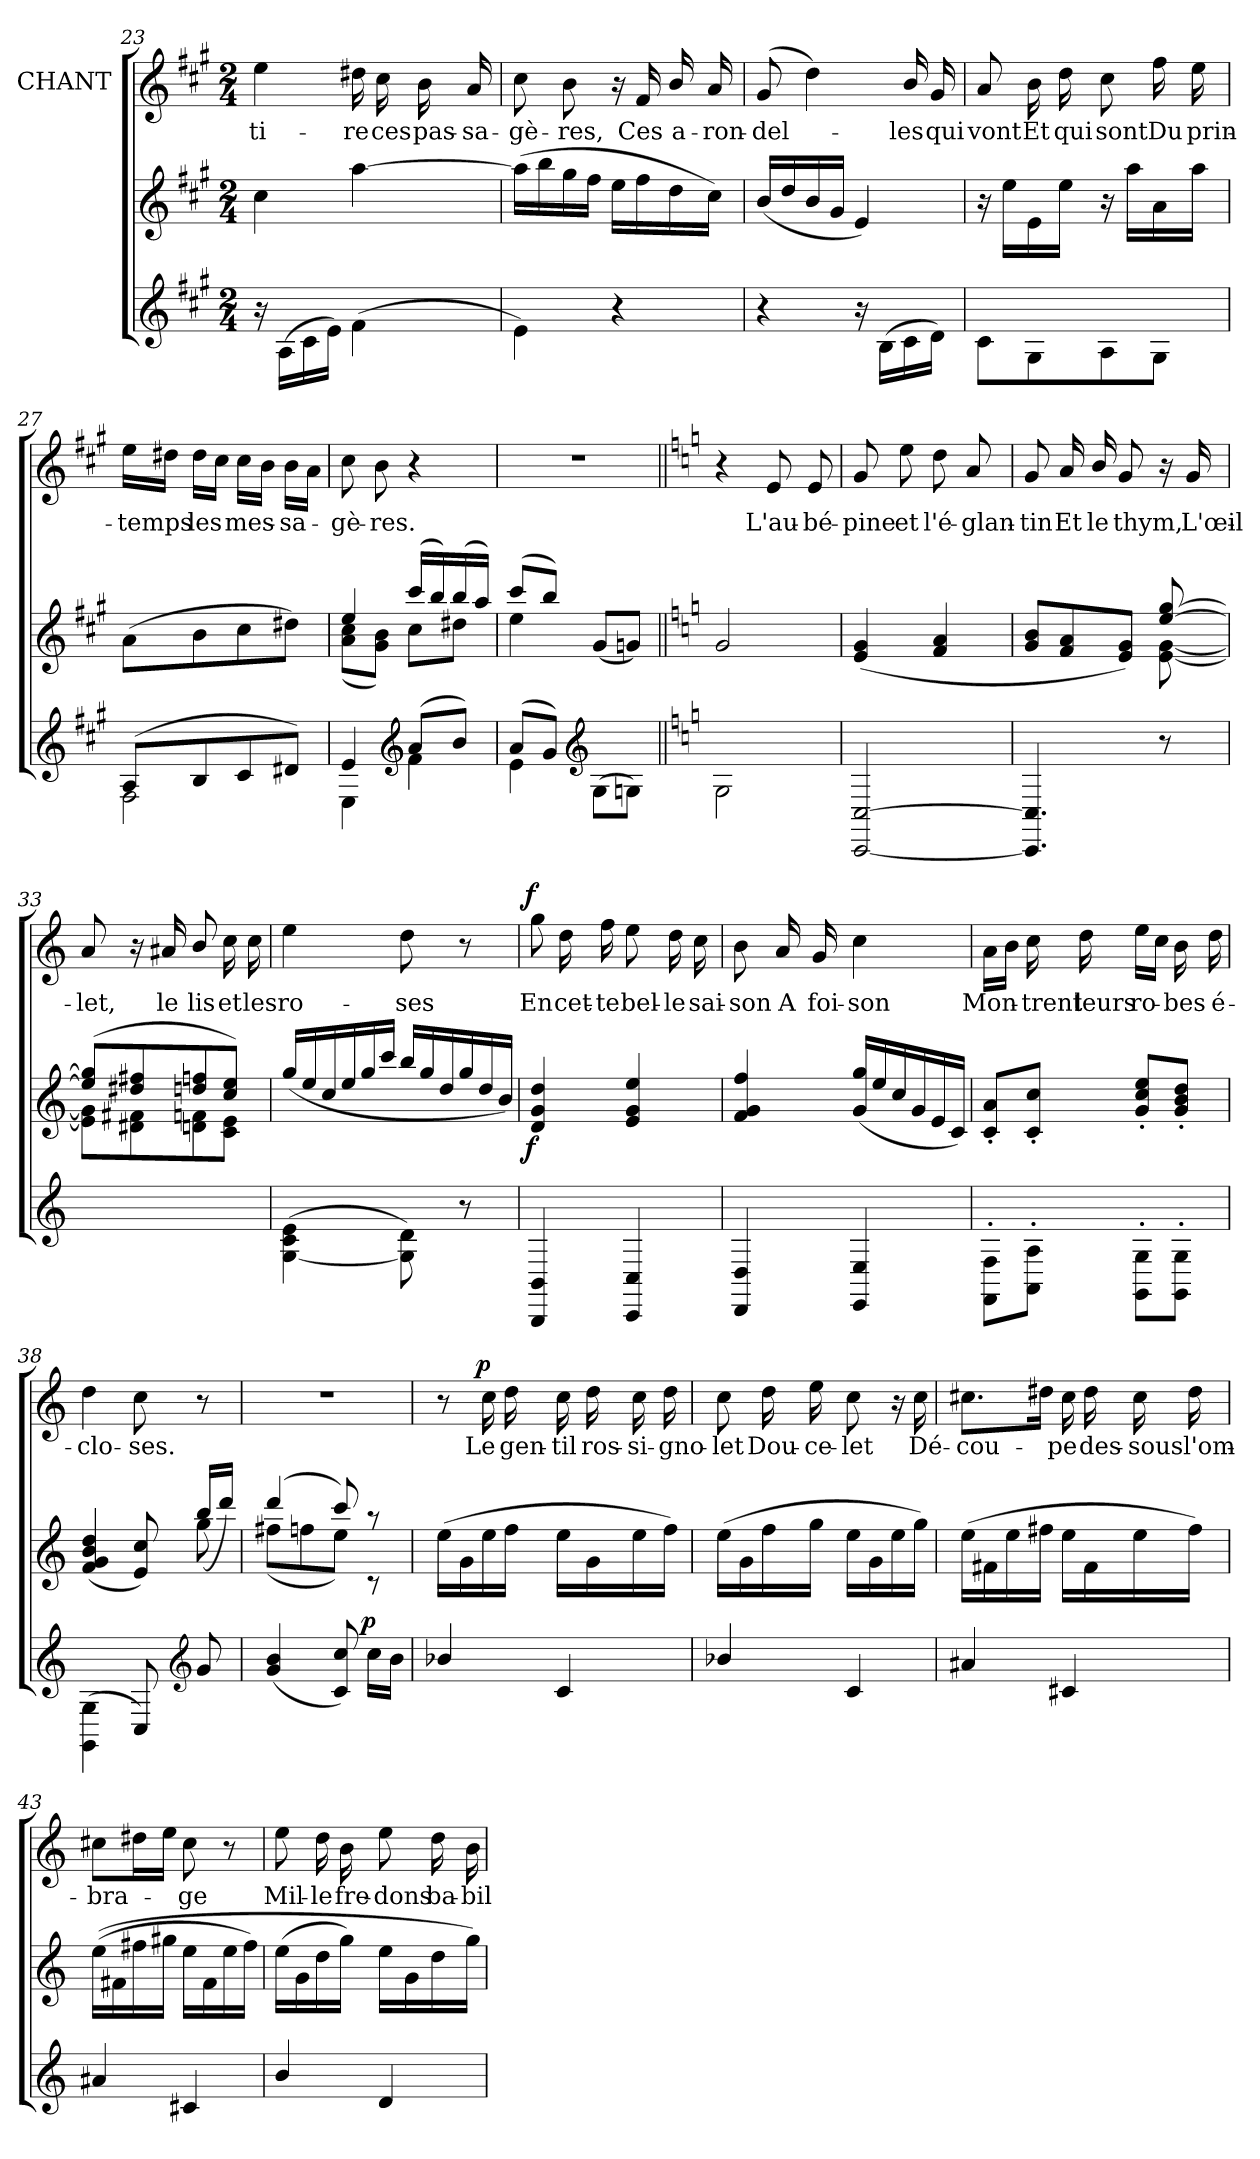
**kern	**dynam	**kern	**dynam	**kern	**text	**dynam
*part3	*part3	*part2	*part2	*part1	*part1	*part1
*staff3	*staff3	*staff2	*staff2	*staff1	*staff1	*staff1
*	*	*	*	*I"CHANT	*	*
*clefG2	*	*clefG2	*	*clefG2	*	*
*k[f#c#g#]	*	*k[f#c#g#]	*	*k[f#c#g#]	*	*
*A:	*	*A:	*	*A:	*	*
*M2/4	*	*M2/4	*	*M2/4	*	*
=23	=23	=23	=23	=23	=23	=23
16r	.	4cc#\	.	4ee\	-ti-	.
(>16A\LL	.	.	.	.	.	.
16c#\	.	.	.	.	.	.
16e\JJ)	.	.	.	.	.	.
(>4f#\	.	[4aa\	.	16dd#X\	-re	.
.	.	.	.	16cc#\	ces	.
.	.	.	.	16b\	pas-	.
.	.	.	.	16a/	-sa-	.
!!LO:LB:g=z
=24	=24	=24	=24	=24	=24	=24
4e\)	.	(>16aa\LL]	.	8cc#\	-gè-	.
.	.	16bb\	.	.	.	.
.	.	16gg#\	.	8b\	-res,	.
.	.	16ff#\JJ	.	.	.	.
4r	.	16ee\LL	.	16r	.	.
.	.	16ff#\	.	16f#/	Ces	.
.	.	16dd\	.	16b/	a-	.
.	.	16cc#\JJ)	.	16a/	-ron-	.
=25	=25	=25	=25	=25	=25	=25
4r	.	(<16b/LL	.	(>8g#/	-del-	.
.	.	16dd/	.	.	.	.
.	.	16b/	.	4dd\)	.	.
.	.	16g#/JJ	.	.	.	.
16r	.	4e/)	.	.	.	.
(>16B\LL	.	.	.	.	.	.
16c#\	.	.	.	16b/	-les	.
16d\JJ)	.	.	.	16g#/	qui	.
=26	=26	=26	=26	=26	=26	=26
8c#\L	.	16r	.	8a/	vont	.
.	.	16ee\LL	.	.	.	.
8G#\	.	16e\	.	16b\	Et	.
.	.	16ee\JJ	.	16dd\	qui	.
8A\	.	16r	.	8cc#\	sont	.
.	.	16aa\LL	.	.	.	.
8G#\J	.	16a\	.	16ff#\	Du	.
.	.	16aa\JJ	.	16ee\	prin-	.
=27	=27	=27	=27	=27	=27	=27
*^	*	*	*	*	*	*
(>8A/L	2F#\	.	(>8a\L	.	16ee\LL	-temps	.
.	.	.	.	.	16dd#X\JJ	.	.
8B/	.	.	8b\	.	16dd#\LL	les	.
.	.	.	.	.	16cc#\JJ	.	.
8c#/	.	.	8cc#\	.	16cc#\LL	mes-	.
.	.	.	.	.	16b\JJ	.	.
8d#X/J)	.	.	8dd#X\J)	.	16b\LL	-sa-	.
.	.	.	.	.	16a\JJ	.	.
!!LO:PB:g=z
=28	=28	=28	=28	=28	=28	=28	=28
*	*	*	*^	*	*	*	*
4e/	4E\	.	4ee/	(<8a\ 8cc#\L	.	8cc#\	-gè-	.
.	.	.	.	8g#\ 8b\J)	.	8b\	-res.	.
*clefG2	*	*	*	*	*	*	*	*
(>8a/L	4f#\	.	(>16ccc#/LL	8cc#\L	.	4r	.	.
.	.	.	16bb/)	.	.	.	.	.
8b/J)	.	.	(>16bb/	8dd#X\J	.	.	.	.
.	.	.	16aa/JJ)	.	.	.	.	.
=29	=29	=29	=29	=29	=29	=29	=29	=29
!	!	!	!	!	!	!LO:N:vis=1	!	!
(>8a/L	4e\	.	(>8ccc#/L	4ee\	.	2r	.	.
8g#/J)	.	.	8bb/J)	.	.	.	.	.
*clefG2	*	*	*	*	*	*	*	*
4ryy	(>8G#\L	.	(<8g#/L	4ryy	.	.	.	.
.	8Gn\J)	.	8gn/J)	.	.	.	.	.
*v	*v	*	*	*	*	*	*	*
*	*	*v	*v	*	*	*	*
=30||	=30||	=30||	=30||	=30||	=30||	=30||
*k[]	*	*k[]	*	*k[]	*	*
*C:	*	*C:	*	*C:	*	*
2G\	.	2g/	.	4r	.	.
.	.	.	.	8e/	L'au-	.
.	.	.	.	8e/	-bé-	.
=31	=31	=31	=31	=31	=31	=31
[2CC/ [2C/	.	(>4e/ 4g/	.	8g/	-pine	.
.	.	.	.	8ee\	et	.
.	.	4f/ 4a/	.	8dd\	l'é-	.
.	.	.	.	8a/	-glan-	.
!!LO:LB:g=z
=32	=32	=32	=32	=32	=32	=32
*	*	*^	*	*	*	*
4.CC]/ 4.C]/	.	8g/ 8b/L	4ryy	.	8g/	-tin	.
.	.	8f/ 8a/	.	.	16a/	Et	.
.	.	.	.	.	16b/	le	.
.	.	8e/ 8g/J)	8ryy	.	8g/	thym,	.
!	!	!	!	!LO:DY:b	!	!	!
8r	.	[8ee/ [8gg/	[8e\ [8g\	cresc.	16r	.	.
!	!	!	!	!	!	!	!LO:DY:a
.	.	.	.	.	16g/	L'œil-	cresc.
=33	=33	=33	=33	=33	=33	=33	=33
2ryy	.	(>8ee]/ 8gg]/L	8e]\ 8g]\L	.	8a/	-let,	.
.	.	8dd#X/ 8ff#X/	8d#X\ 8f#X\	.	16r	.	.
.	.	.	.	.	16a#X/	le	.
.	.	8ddn/ 8ffn/	8dn\ 8fn\	.	8b/	lis	.
.	.	8cc/ 8ee/J)	8c\ 8e\J	.	16cc\	et	.
.	.	.	.	.	16cc\	les	.
*	*	*v	*v	*	*	*	*
=34	=34	=34	=34	=34	=34	=34
*	*	*Xtuplet	*	*	*	*
(>[4G\ 4c\ 4e\	.	(>24gg/LL	.	4ee\	ro-	.
.	.	24ee/	.	.	.	.
.	.	24cc/	.	.	.	.
.	.	24ee/	.	.	.	.
.	.	24gg/	.	.	.	.
.	.	24ccc/JJ	.	.	.	.
8G]\ 8d\)	.	24bb/LL	.	8dd\	-ses	.
.	.	24gg/	.	.	.	.
.	.	24dd/	.	.	.	.
8r	.	24gg/	.	8r	.	.
.	.	24dd/	.	.	.	.
.	.	24b/JJ)	.	.	.	.
=35	=35	=35	=35	=35	=35	=35
!	!	!	!LO:DY:b:cj	!	!	!LO:DY:a:cj
4BBB/ 4BB/	.	4d/ 4g/ 4dd/	f	8gg\	En	f
.	.	.	.	16dd\	cet-	.
.	.	.	.	16ff\	-te	.
4CC/ 4C/	.	4e/ 4g/ 4ee/	.	8ee\	bel-	.
.	.	.	.	16dd\	-le	.
.	.	.	.	16cc\	sai-	.
!!LO:LB:g=z
=36	=36	=36	=36	=36	=36	=36
4DD/ 4D/	.	4f/ 4g/ 4ff/	.	8b\	-son	.
.	.	.	.	16a/	A	.
.	.	.	.	16g/	foi-	.
4EE/ 4E/	.	(<24g/ 24gg/LL	.	4cc\	-son	.
.	.	24ee/	.	.	.	.
.	.	24cc/	.	.	.	.
.	.	24g/	.	.	.	.
.	.	24e/	.	.	.	.
.	.	24c/JJ)	.	.	.	.
=37	=37	=37	=37	=37	=37	=37
8FF'>\ 8F'>\L	.	8c'</ 8a'</L	.	16a\LL	Mon-	.
.	.	.	.	16b\JJ	.	.
8AA'>\ 8A'>\J	.	8c'</ 8cc'</J	.	16cc\	-trent	.
.	.	.	.	16dd\	leurs	.
8GG'>\ 8G'>\L	.	8g'>/ 8cc'>/ 8ee'>/L	.	16ee\LL	ro-	.
.	.	.	.	16cc\JJ	.	.
8GG'>\ 8G'>\J	.	8g'</ 8b'</ 8dd'</J	.	16b\	-bes	.
.	.	.	.	16dd\	é-	.
=38	=38	=38	=38	=38	=38	=38
*	*	*^	*	*	*	*
(>4GG\ 4G\	.	(>4f/ 4g/ 4b/ 4dd/	4ryy	.	4dd\	-clo-	.
8C/)	.	8e/ 8cc/)	8ryy	.	8cc\	-ses.	.
*clefG2	*	*	*	*	*	*	*
!	!	!	!	!LO:DY:b	!	!	!
8g/	.	8gg\	(>16bb/LL	dim.	8r	.	.
.	.	.	16ddd/JJ)	.	.	.	.
=39	=39	=39	=39	=39	=39	=39	=39
!	!	!	!	!	!LO:N:vis=1	!	!
(<4g/ 4b/	.	(>4ddd/	(<8ff#X\L	.	2r	.	.
.	.	.	8ffn\	.	.	.	.
8c/ 8cc/)	.	8ccc/)	8ee\J)	.	.	.	.
!	!LO:DY:a:cj	!	!	!	!	!	!
16cc\LL	p	8raa	8rc	.	.	.	.
16b\JJ	.	.	.	.	.	.	.
*	*	*v	*v	*	*	*	*
!!LO:LB:g=z
=40	=40	=40	=40	=40	=40	=40
4b-X/	.	(>16ee\LL	.	8r	.	.
.	.	16g\	.	.	.	.
!	!	!	!	!	!	!LO:DY:a:cj
.	.	16ee\	.	16cc\	Le	p
.	.	16ff\JJ	.	16dd\	gen-	.
4c/	.	16ee\LL	.	16cc\	-til	.
.	.	16g\	.	16dd\	ros-	.
.	.	16ee\	.	16cc\	-si-	.
.	.	16ff\JJ)	.	16dd\	-gno-	.
=41	=41	=41	=41	=41	=41	=41
4b-X/	.	(>16ee\LL	.	8cc\	-let	.
.	.	16g\	.	.	.	.
.	.	16ff\	.	16dd\	Dou-	.
.	.	16gg\JJ	.	16ee\	-ce-	.
4c/	.	16ee\LL	.	8cc\	-let	.
.	.	16g\	.	.	.	.
.	.	16ee\	.	16r	.	.
.	.	16gg\JJ)	.	16cc\	Dé-	.
=42	=42	=42	=42	=42	=42	=42
4a#X/	.	(>16ee\LL	.	8.cc#X\L	-cou-	.
.	.	16f#X\	.	.	.	.
.	.	16ee\	.	.	.	.
.	.	16ff#X\JJ	.	16dd#X\Jk	.	.
4c#X/	.	16ee\LL	.	16cc#\	-pe	.
.	.	16f#\	.	16dd#\	des-	.
.	.	16ee\	.	16cc#\	-sous	.
.	.	16ff#\JJ)	.	16dd#\	l'om-	.
=43	=43	=43	=43	=43	=43	=43
4a#X/	.	(<(>16ee\LL	.	8cc#X\L	-bra-	.
.	.	16f#X\	.	.	.	.
.	.	16ff#X\	.	16dd#X\L	.	.
.	.	16gg#X\JJ	.	16ee\JJ	.	.
4c#X/	.	16ee\LL	.	8cc#\	-ge	.
.	.	16f#\	.	.	.	.
.	.	16ee\	.	8r	.	.
.	.	16ff#\JJ)	.	.	.	.
!!LO:PB:g=z
=44	=44	=44	=44	=44	=44	=44
4b/	.	(>16ee\LL	.	8ee\	Mil-	.
.	.	16g\	.	.	.	.
.	.	16dd\	.	16dd\	-le	.
.	.	16gg\JJ)	.	16b\	fre-	.
4d/	.	16ee\LL	.	8ee\	-dons	.
.	.	16g\	.	.	.	.
.	.	16dd\	.	16dd\	ba-	.
.	.	16gg\JJ)	.	16b\	-bil-	.
=	=	=	=	=	=	=
*-	*-	*-	*-	*-	*-	*-
